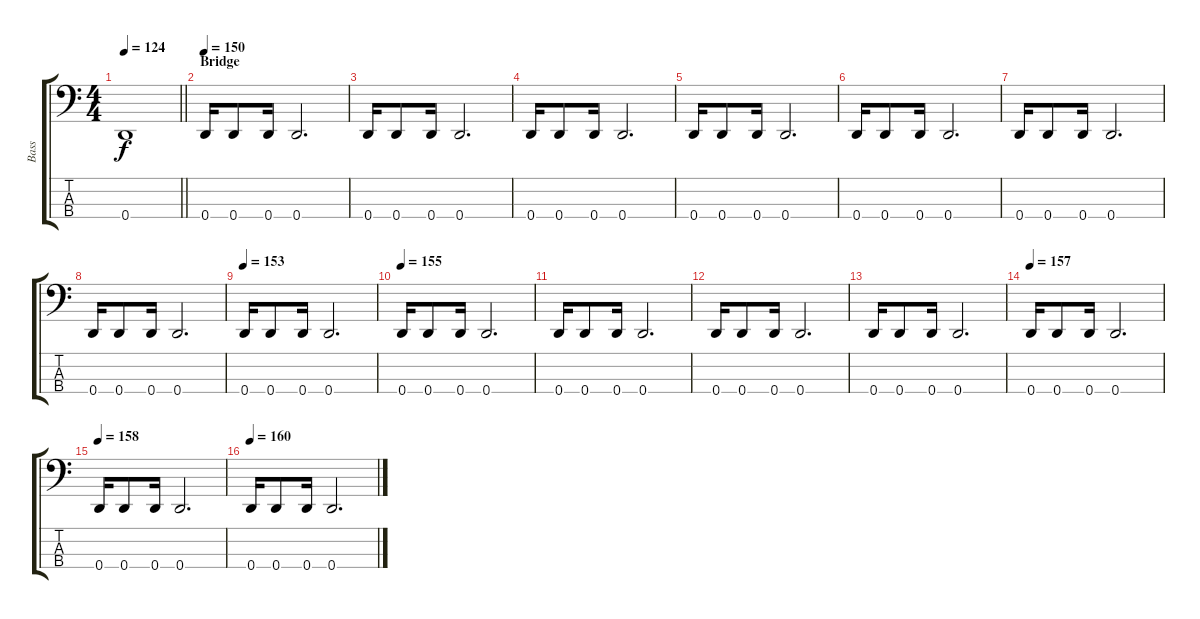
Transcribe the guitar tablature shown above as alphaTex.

\track ("Bass" "Bass") {instrument electricbasspick}
\staff {score tabs}
\tuning (G2 D2 A1 D1) {hide}
\ts (4 4)
\tempo 124
\clef f4
\barLineRight lightlight
\ks c
0.4{t}.1{dy f} |
\section ("" "Bridge")
\tempo 150
0.4.16 0.4.8 0.4.16 0.4.2{d} |
0.4.16 0.4.8 0.4.16 0.4.2{d} |
0.4.16 0.4.8 0.4.16 0.4.2{d} |
0.4.16 0.4.8 0.4.16 0.4.2{d} |
0.4.16 0.4.8 0.4.16 0.4.2{d} |
0.4.16 0.4.8 0.4.16 0.4.2{d} |
0.4.16 0.4.8 0.4.16 0.4.2{d} |
\tempo 153
0.4.16 0.4.8 0.4.16 0.4.2{d} |
\tempo 155
0.4.16 0.4.8 0.4.16 0.4.2{d} |
0.4.16 0.4.8 0.4.16 0.4.2{d} |
0.4.16 0.4.8 0.4.16 0.4.2{d} |
0.4.16 0.4.8 0.4.16 0.4.2{d} |
\tempo 157
0.4.16 0.4.8 0.4.16 0.4.2{d} |
\tempo 158
0.4.16 0.4.8 0.4.16 0.4.2{d} |
\tempo 160
0.4.16 0.4.8 0.4.16 0.4.2{d}
